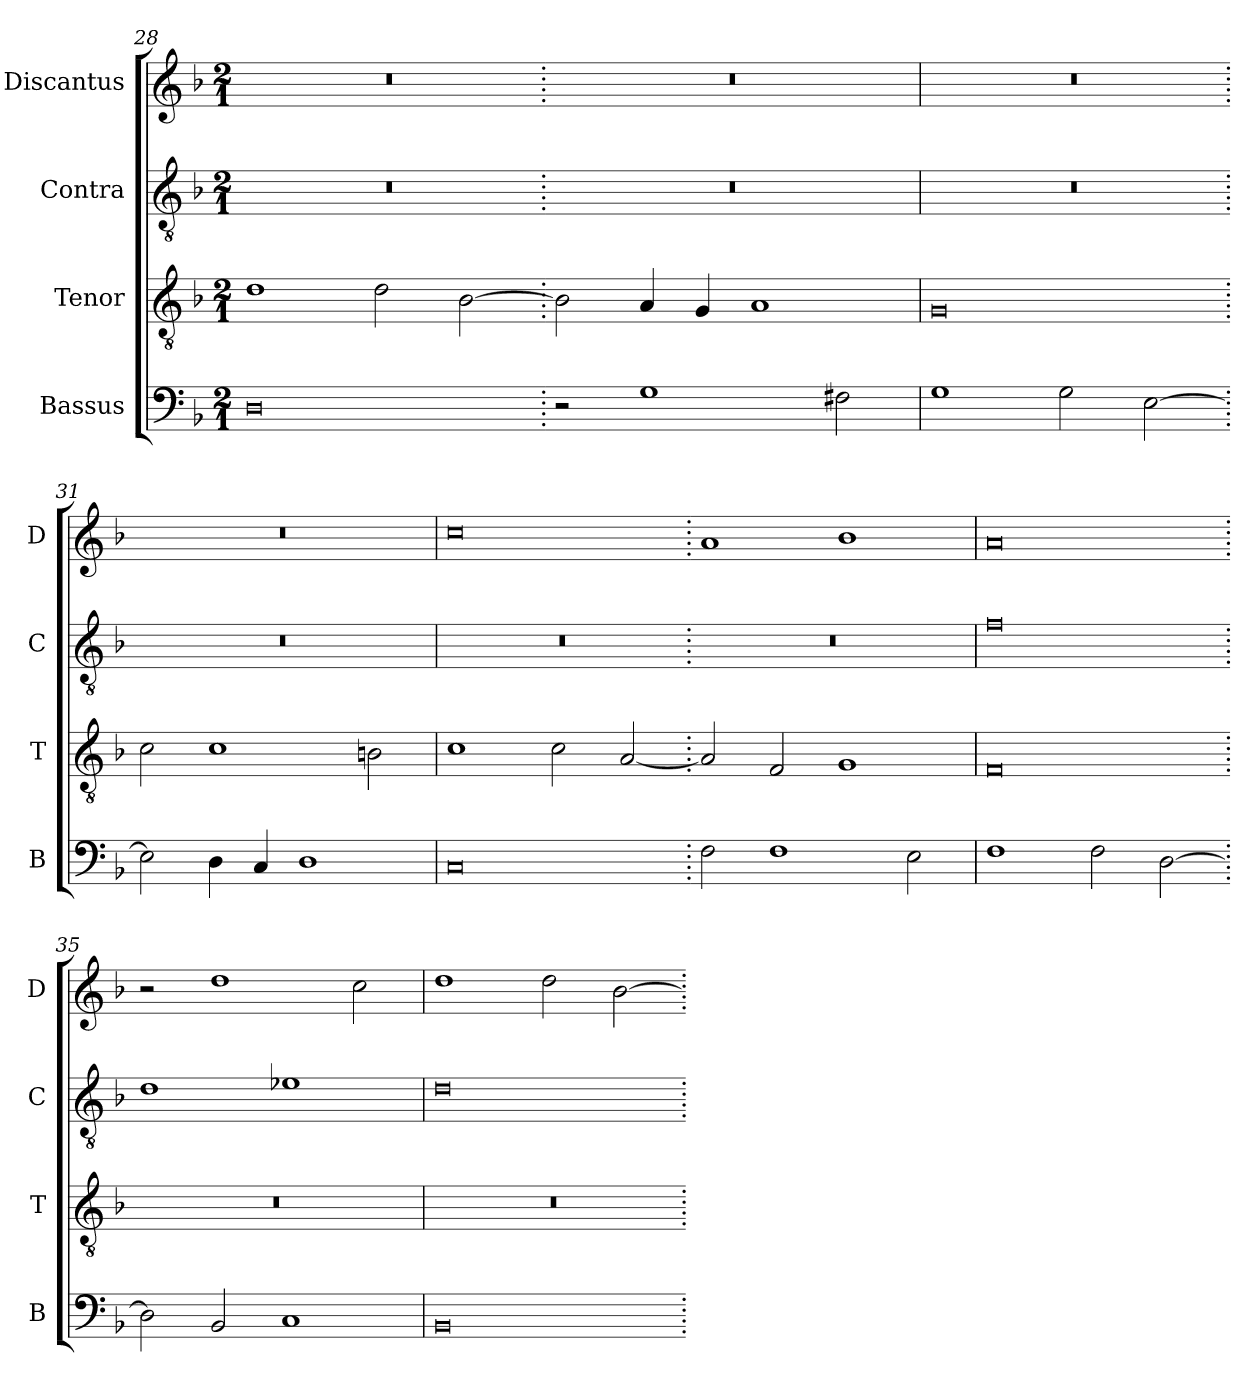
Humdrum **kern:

**kern	**kern	**kern	**kern
*part4	*part3	*part2	*part1
*staff4	*staff3	*staff2	*staff1
*I"Bassus	*I"Tenor	*I"Contra	*I"Discantus
*I'B	*I'T	*I'C	*I'D
*clefF4	*clefGv2	*clefGv2	*clefG2
*k[b-]	*k[b-]	*k[b-]	*k[b-]
*M2/1	*M2/1	*M2/1	*M2/1
=28	=28	=28	=28
0D	1d	0r	0r
.	2d\	.	.
.	[2B-\	.	.
=29.	=29.	=29.	=29.
2r	2B-\]	0r	0r
1G	4A/	.	.
.	4G/	.	.
.	1A	.	.
2F#X\	.	.	.
=30	=30	=30	=30
1G	0G	0r	0r
2G\	.	.	.
[2E\	.	.	.
=31.	=31.	=31.	=31.
2E\]	2c\	0r	0r
4D\	1c	.	.
4C/	.	.	.
1D	.	.	.
.	2Bn\	.	.
=32	=32	=32	=32
0C	1c	0r	0cc
.	2c\	.	.
.	[2A/	.	.
=33.	=33.	=33.	=33.
2F\	2A/]	0r	1a
1F	2F/	.	.
.	1G	.	1b-
2E\	.	.	.
=34	=34	=34	=34
1F	0F	0f	0a
2F\	.	.	.
[2D\	.	.	.
=35.	=35.	=35.	=35.
2D\]	0r	1d	2r
2BB-/	.	.	1dd
1C	.	1e-X	.
.	.	.	2cc\
=36	=36	=36	=36
0BB-	0r	0d	1dd
.	.	.	2dd\
.	.	.	[2b-\
=.	=.	=.	=.
*-	*-	*-	*-
